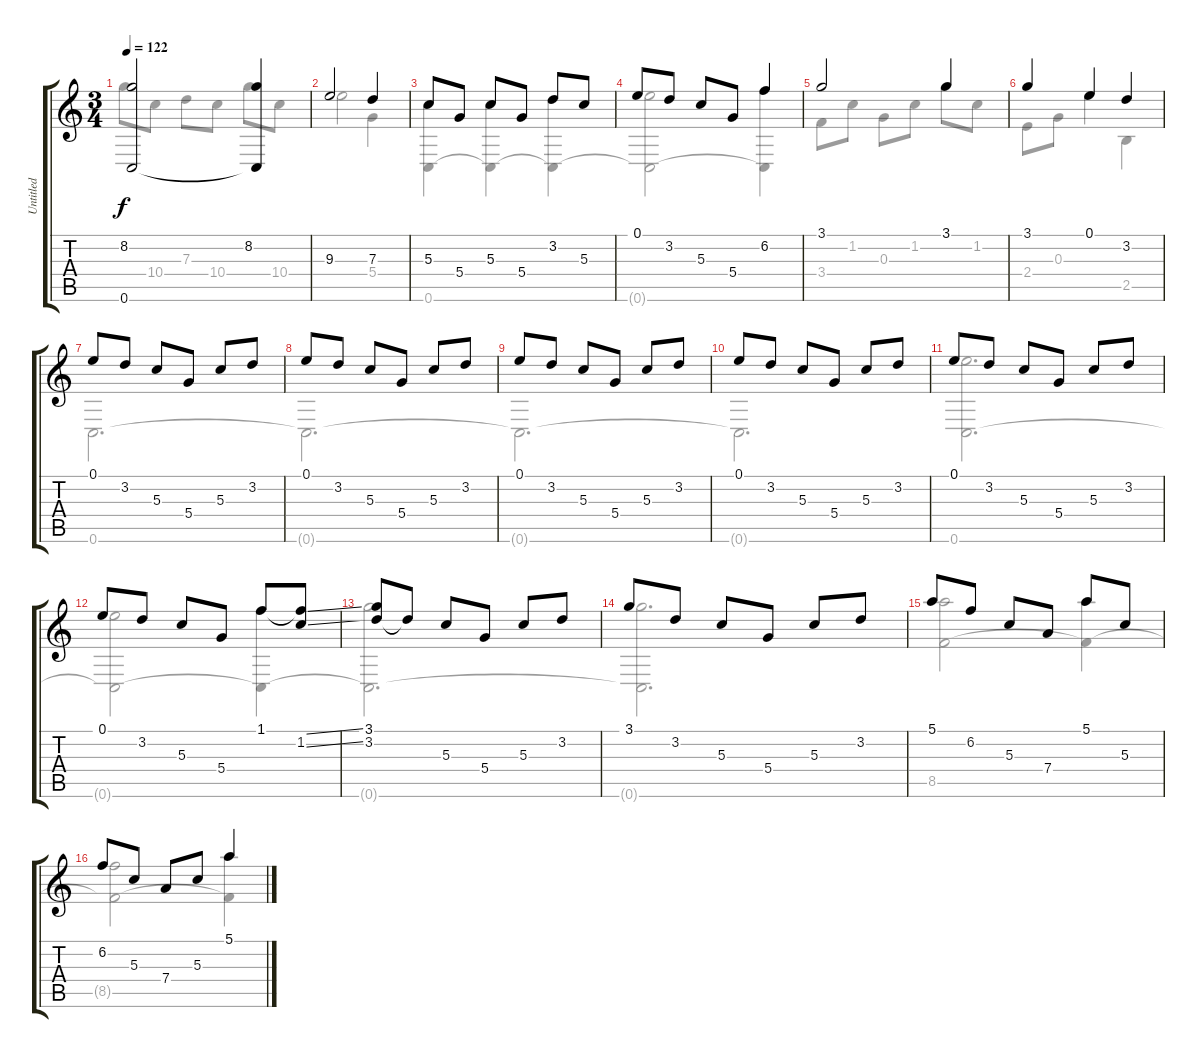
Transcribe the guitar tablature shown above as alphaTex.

\track ("Untitled" "Untitled") {instrument electricguitarclean}
\staff {score tabs}
\tuning (E4 B3 G3 D3 A2 C2) {hide}
\voice
\ts (3 4)
\tempo 122
\clef g2
\ks c
(8.2 0.6).2{dy f} (8.2 0.6{t}).4 |
9.3.2 7.3.4 |
5.3.8 5.4.8 5.3.8 5.4.8 3.2.8 5.3.8 |
0.1.8 3.2.8 5.3.8 5.4.8 6.2.4 |
3.1.2 3.1.4 |
3.1.4 0.1.4 3.2.4 |
0.1.8 3.2.8 5.3.8 5.4.8 5.3.8 3.2.8 |
0.1.8 3.2.8 5.3.8 5.4.8 5.3.8 3.2.8 |
0.1.8 3.2.8 5.3.8 5.4.8 5.3.8 3.2.8 |
0.1.8 3.2.8 5.3.8 5.4.8 5.3.8 3.2.8 |
0.1.8 3.2.8 5.3.8 5.4.8 5.3.8 3.2.8 |
0.1.8 3.2.8 5.3.8 5.4.8 1.1.8 (1.1{ss t} 1.2{ss}).8 |
(3.1 3.2).8 3.2{t}.8 5.3.8 5.4.8 5.3.8 3.2.8 |
3.1.8 3.2.8 5.3.8 5.4.8 5.3.8 3.2.8 |
5.1.8 6.2.8 5.3.8 7.4.8 5.1.8 5.3.8 |
6.2.8 5.3.8 7.4.8 5.3.8 5.1.4
\voice
\clef g2
\ottava regular
\simile none
\ks c
8.2.8{dy f} 10.4.8 7.3.8 10.4.8 8.2.8 10.4.8 |
9.3.2 5.4.4 |
(5.3 0.6).4 (5.3 0.6{t}).4 (3.2 0.6{t}).4 |
(0.1 0.6{t}).2 (6.2 0.6{t}).4 |
3.4.8 1.2.8 0.3.8 1.2.8 3.1.8 1.2.8 |
2.4.8 0.3.8 0.1.4 2.5.4 |
0.6.2{d} |
0.6{t}.2{d} |
0.6{t}.2{d} |
0.6{t}.2{d} |
(0.1 0.6).2{d} |
(0.1 0.6{t}).2 (1.1 0.6{t}).4 |
(3.1 0.6{t}).2{d} |
(3.1 0.6{t}).2{d} |
(5.1 8.5).2 (5.1 8.5{t}).4 |
(6.2 8.5{t}).2 (5.1 8.5{t}).4
